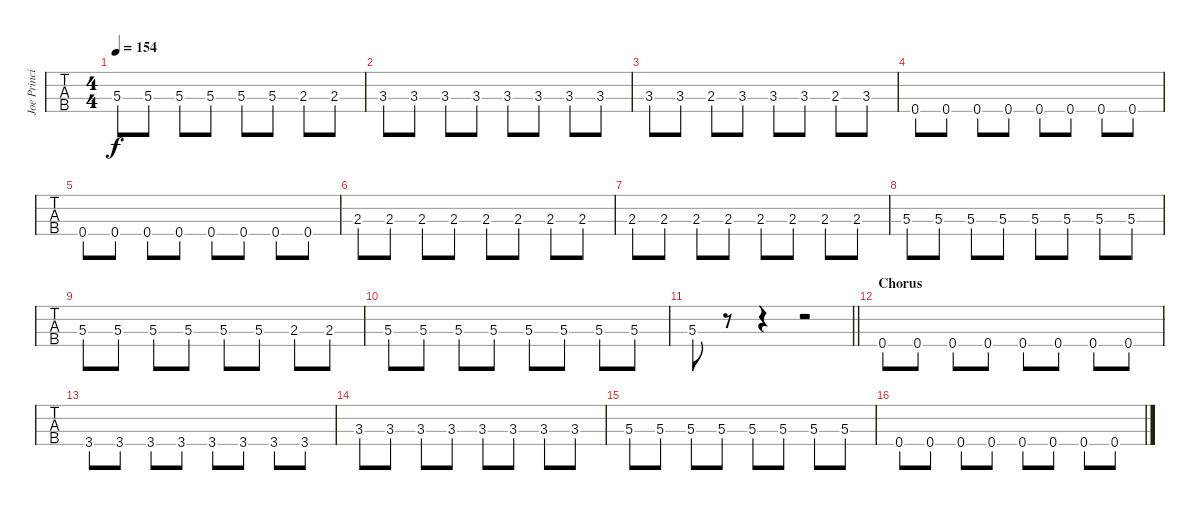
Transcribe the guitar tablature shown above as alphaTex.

\track ("Joe Principe - Bass" "Joe Princi") {instrument electricbassfinger}
\staff {tabs}
\tuning (Gb2 Db2 Ab1 Eb1) {hide}
\ts (4 4)
\tempo 154
\clef f4
\ks c
5.3.8{dy f} 5.3.8 5.3.8 5.3.8 5.3.8 5.3.8 2.3.8 2.3.8 |
3.3.8 3.3.8 3.3.8 3.3.8 3.3.8 3.3.8 3.3.8 3.3.8 |
3.3.8 3.3.8 2.3.8 3.3.8 3.3.8 3.3.8 2.3.8 3.3.8 |
0.4.8 0.4.8 0.4.8 0.4.8 0.4.8 0.4.8 0.4.8 0.4.8 |
0.4.8 0.4.8 0.4.8 0.4.8 0.4.8 0.4.8 0.4.8 0.4.8 |
2.3.8 2.3.8 2.3.8 2.3.8 2.3.8 2.3.8 2.3.8 2.3.8 |
2.3.8 2.3.8 2.3.8 2.3.8 2.3.8 2.3.8 2.3.8 2.3.8 |
5.3.8 5.3.8 5.3.8 5.3.8 5.3.8 5.3.8 5.3.8 5.3.8 |
5.3.8 5.3.8 5.3.8 5.3.8 5.3.8 5.3.8 2.3.8 2.3.8 |
5.3.8 5.3.8 5.3.8 5.3.8 5.3.8 5.3.8 5.3.8 5.3.8 |
\barLineRight lightlight
5.3.8 r.8 r.4 r.2 |
\section ("" "Chorus")
0.4.8 0.4.8 0.4.8 0.4.8 0.4.8 0.4.8 0.4.8 0.4.8 |
3.4.8 3.4.8 3.4.8 3.4.8 3.4.8 3.4.8 3.4.8 3.4.8 |
3.3.8 3.3.8 3.3.8 3.3.8 3.3.8 3.3.8 3.3.8 3.3.8 |
5.3.8 5.3.8 5.3.8 5.3.8 5.3.8 5.3.8 5.3.8 5.3.8 |
0.4.8 0.4.8 0.4.8 0.4.8 0.4.8 0.4.8 0.4.8 0.4.8
